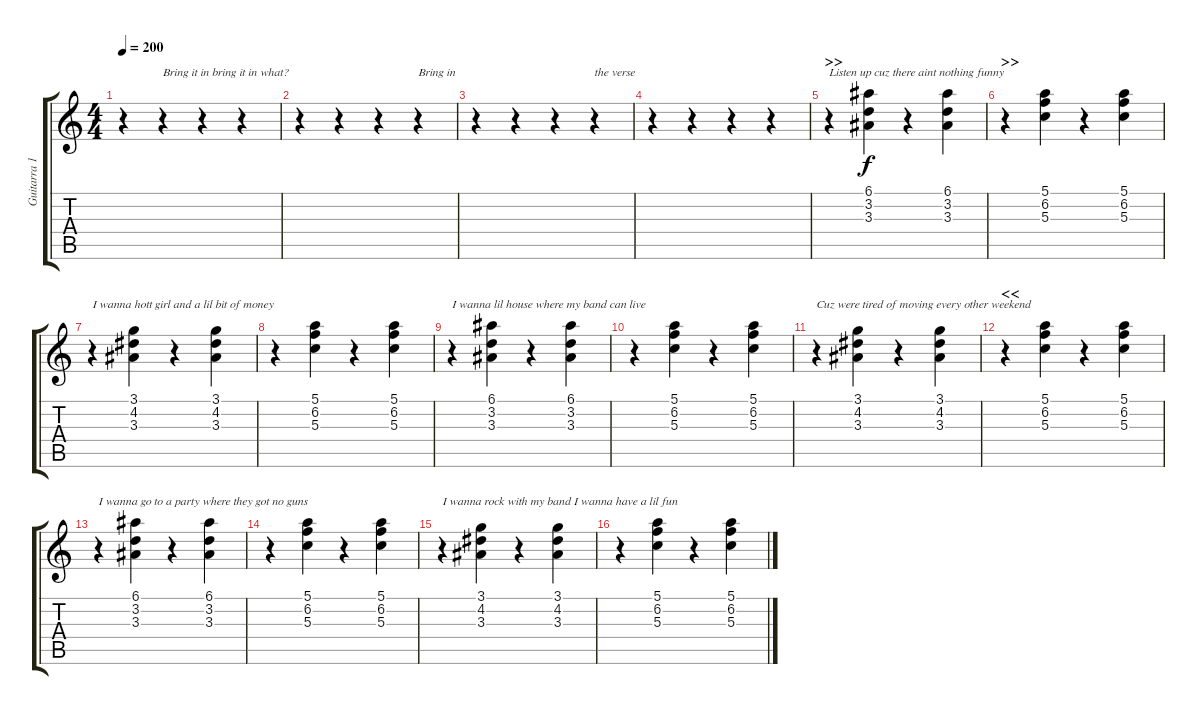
\track ("Guitarra 1" "Guitarra 1") {instrument distortionguitar}
\staff {score tabs}
\tuning (E4 B3 G3 D3 A2 E2) {hide}
\ts (4 4)
\tempo 200
\clef g2
\ks c
r.4{dy f} r.4{txt "Bring it in bring it in what?"} r.4 r.4 |
r.4 r.4 r.4 r.4{txt "Bring in"} |
r.4 r.4 r.4 r.4{txt "the verse"} |
r.4 r.4 r.4 r.4 |
\section ("" ">>")
r.4{txt "Listen up cuz there aint nothing funny"} (6.1 3.2 3.3).4 r.4 (6.1 3.2 3.3).4 |
\section ("" ">>")
r.4 (5.1 6.2 5.3).4 r.4 (5.1 6.2 5.3).4 |
r.4{txt "I wanna hott girl and a lil bit of money"} (3.1 4.2 3.3).4 r.4 (3.1 4.2 3.3).4 |
r.4 (5.1 6.2 5.3).4 r.4 (5.1 6.2 5.3).4 |
r.4{txt "I wanna lil house where my band can live"} (6.1 3.2 3.3).4 r.4 (6.1 3.2 3.3).4 |
r.4 (5.1 6.2 5.3).4 r.4 (5.1 6.2 5.3).4 |
r.4{txt "Cuz were tired of moving every other weekend"} (3.1 4.2 3.3).4 r.4 (3.1 4.2 3.3).4 |
\section ("" "<<")
r.4 (5.1 6.2 5.3).4 r.4 (5.1 6.2 5.3).4 |
r.4{txt "I wanna go to a party where they got no guns"} (6.1 3.2 3.3).4 r.4 (6.1 3.2 3.3).4 |
r.4 (5.1 6.2 5.3).4 r.4 (5.1 6.2 5.3).4 |
r.4{txt "I wanna rock with my band I wanna have a lil fun"} (3.1 4.2 3.3).4 r.4 (3.1 4.2 3.3).4 |
r.4 (5.1 6.2 5.3).4 r.4 (5.1 6.2 5.3).4
